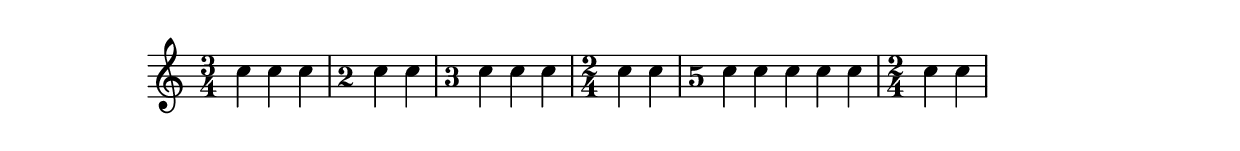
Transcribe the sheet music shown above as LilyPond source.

%% Do not edit this file; it is auto-generated from LSR http://lsr.dsi.unimi.it
%% This file is in the public domain.
\version "2.12.3"

\header {
  lsrtags = "rhythms, tweaks-and-overrides"

  texidoc = "
Sometimes, a time signature should not print the whole fraction (e.g.
7/4), but only the numerator (7 in this case). This can be easily done
by using \\override Staff.TimeSignature #'style = #'single-digit to
change the style permanently. By using \\revert Staff.TimeSignature
#'style, this setting can be reversed. To apply the single-digit style
to only one time signature, use the \\override command and prefix it
with a \\once. 

"
  doctitle = "Time signature printing only the numerator as a number (instead of the fraction)"
} % begin verbatim

\relative c'' {
  \time 3/4 
  c4 c c
  % Change the style permanently
  \override Staff.TimeSignature #'style = #'single-digit
  \time 2/4 
  c c
  \time 3/4 
  c c c
  % Revert to default style:
  \revert Staff.TimeSignature #'style
  \time 2/4
  c c
  % single-digit style only for the next time signature
  \once \override Staff.TimeSignature #'style = #'single-digit
  \time 5/4
  c c c c c
  \time 2/4
  c c
}
